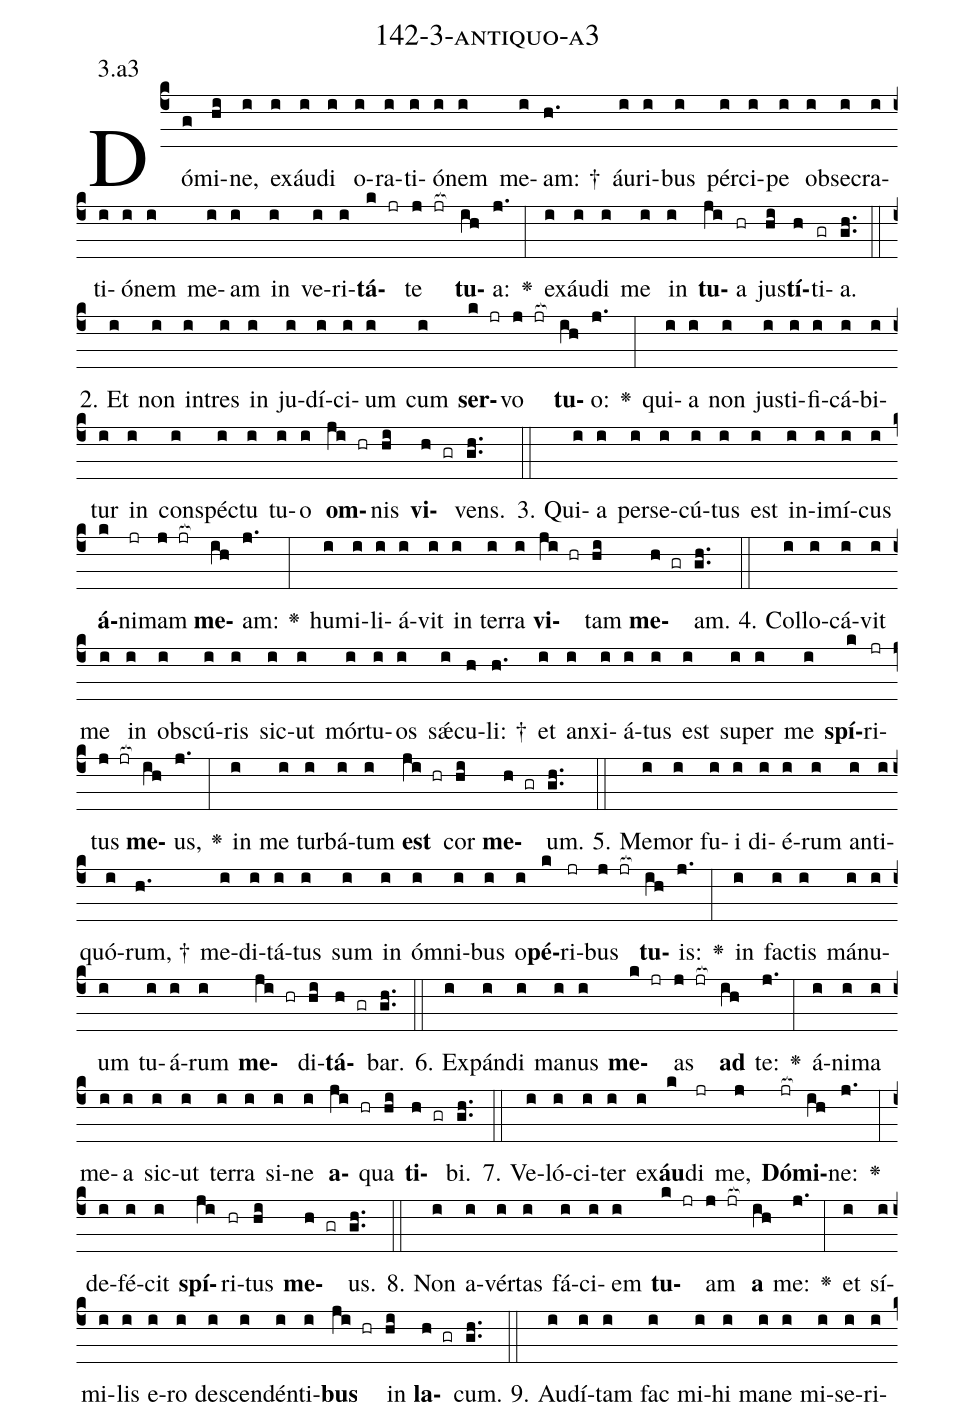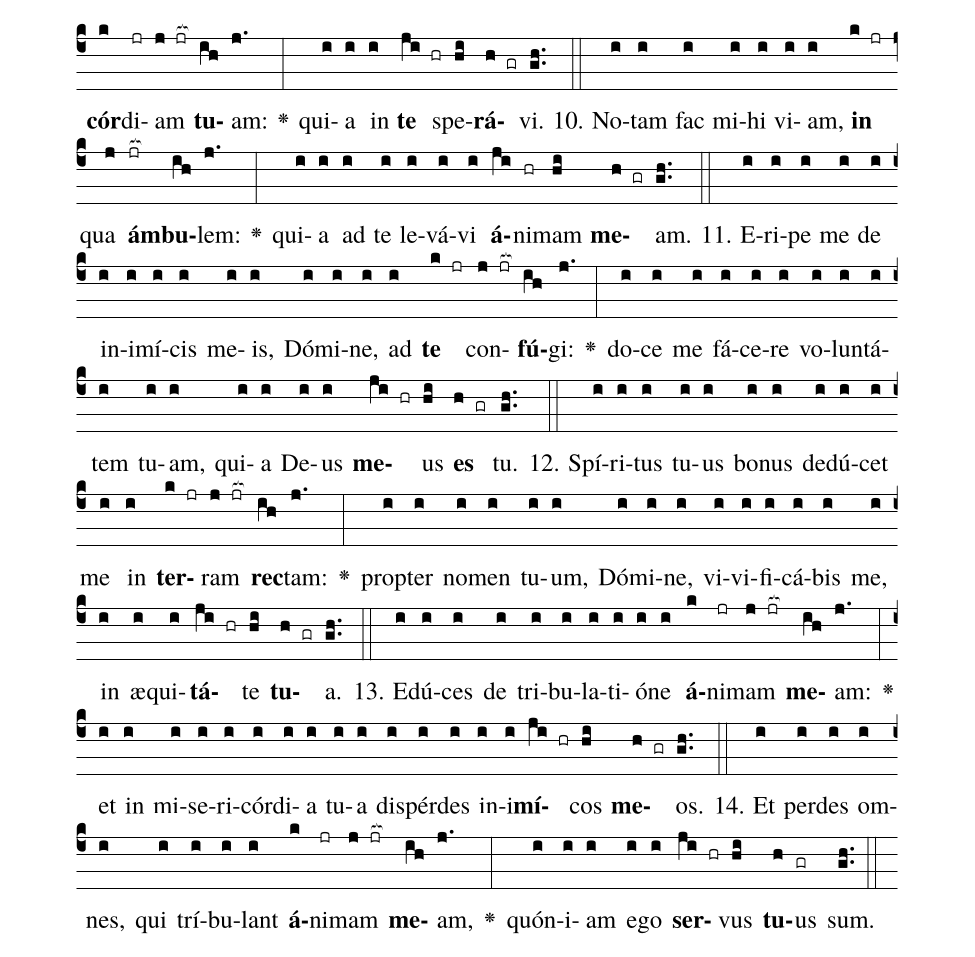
name: 142-3-antiquo-a3;
annotation: 3.a3;
%%
(c4)Dó(g)mi(hi)ne,(i) ex(i)áu(i)di(i) o(i)ra(i)ti(i)ó(i)nem(i) me(i)am: †(h.) áu(i)ri(i)bus(i) pér(i)ci(i)pe(i) ob(i)se(i)cra(i)ti(i)ó(i)nem(i) me(i)am(i) in(i) ve(i)ri(i)<b>tá</b>(k jr)te(j jr[ocb:1{]) <b>tu</b>(ih[ocb:0}])a:(j.) <v>\greheightstar</v>(:) ex(i)áu(i)di(i) me(i) in(i) <b>tu</b>(ji)a(hr) jus(hi)<b>tí</b>(h)ti(gr)a.(gh..) (::)
2. Et(i) non(i) in(i)tres(i) in(i) ju(i)dí(i)ci(i)um(i) cum(i) <b>ser</b>(k jr)vo(j jr[ocb:1{]) <b>tu</b>(ih[ocb:0}])o:(j.) <v>\greheightstar</v>(:) qui(i)a(i) non(i) jus(i)ti(i)fi(i)cá(i)bi(i)tur(i) in(i) con(i)spéc(i)tu(i) tu(i)o(i) <b>om</b>(ji hr)nis(hi) <b>vi</b>(h gr)vens.(gh..) (::)
3. Qui(i)a(i) per(i)se(i)cú(i)tus(i) est(i) in(i)i(i)mí(i)cus(i) <b>á</b>(k)ni(jr)mam(j jr[ocb:1{]) <b>me</b>(ih[ocb:0}])am:(j.) <v>\greheightstar</v>(:) hu(i)mi(i)li(i)á(i)vit(i) in(i) ter(i)ra(i) <b>vi</b>(ji hr)tam(hi) <b>me</b>(h gr)am.(gh..) (::)
4. Col(i)lo(i)cá(i)vit(i) me(i) in(i) obs(i)cú(i)ris(i) sic(i)ut(i) mór(i)tu(i)os(i) sǽ(i)cu(h)li: †(h.) et(i) an(i)xi(i)á(i)tus(i) est(i) su(i)per(i) me(i) <b>spí</b>(k)ri(jr)tus(j jr[ocb:1{]) <b>me</b>(ih[ocb:0}])us,(j.) <v>\greheightstar</v>(:) in(i) me(i) tur(i)bá(i)tum(i) <b>est</b>(ji hr) cor(hi) <b>me</b>(h gr)um.(gh..) (::)
5. Me(i)mor(i) fu(i)i(i) di(i)é(i)rum(i) an(i)ti(i)quó(i)rum, †(h.) me(i)di(i)tá(i)tus(i) sum(i) in(i) óm(i)ni(i)bus(i) o(i)<b>pé</b>(k)ri(jr)bus(j jr[ocb:1{]) <b>tu</b>(ih[ocb:0}])is:(j.) <v>\greheightstar</v>(:) in(i) fac(i)tis(i) má(i)nu(i)um(i) tu(i)á(i)rum(i) <b>me</b>(ji hr)di(hi)<b>tá</b>(h gr)bar.(gh..) (::)
6. Ex(i)pán(i)di(i) ma(i)nus(i) <b>me</b>(k jr)as(j jr[ocb:1{]) <b>ad</b>(ih[ocb:0}]) te:(j.) <v>\greheightstar</v>(:) á(i)ni(i)ma(i) me(i)a(i) sic(i)ut(i) ter(i)ra(i) si(i)ne(i) <b>a</b>(ji hr)qua(hi) <b>ti</b>(h gr)bi.(gh..) (::)
7. Ve(i)ló(i)ci(i)ter(i) ex(i)<b>áu</b>(k)di(jr) me,(j) <b>Dó</b>(jr[ocb:1{])<b>mi</b>(ih[ocb:0}])ne:(j.) <v>\greheightstar</v>(:) de(i)fé(i)cit(i) <b>spí</b>(ji)ri(hr)tus(hi) <b>me</b>(h gr)us.(gh..) (::)
8. Non(i) a(i)vér(i)tas(i) fá(i)ci(i)em(i) <b>tu</b>(k jr)am(j jr[ocb:1{]) <b>a</b>(ih[ocb:0}]) me:(j.) <v>\greheightstar</v>(:) et(i) sí(i)mi(i)lis(i) e(i)ro(i) de(i)scen(i)dén(i)ti(i)<b>bus</b>(ji hr) in(hi) <b>la</b>(h gr)cum.(gh..) (::)
9. Au(i)dí(i)tam(i) fac(i) mi(i)hi(i) ma(i)ne(i) mi(i)se(i)ri(i)<b>cór</b>(k)di(jr)am(j jr[ocb:1{]) <b>tu</b>(ih[ocb:0}])am:(j.) <v>\greheightstar</v>(:) qui(i)a(i) in(i) <b>te</b>(ji hr) spe(hi)<b>rá</b>(h gr)vi.(gh..) (::)
10. No(i)tam(i) fac(i) mi(i)hi(i) vi(i)am,(i) <b>in</b>(k jr) qua(j) <b>ám</b>(jr[ocb:1{])<b>bu</b>(ih[ocb:0}])lem:(j.) <v>\greheightstar</v>(:) qui(i)a(i) ad(i) te(i) le(i)vá(i)vi(i) <b>á</b>(ji)ni(hr)mam(hi) <b>me</b>(h gr)am.(gh..) (::)
11. E(i)ri(i)pe(i) me(i) de(i) in(i)i(i)mí(i)cis(i) me(i)is,(i) Dó(i)mi(i)ne,(i) ad(i) <b>te</b>(k jr) con(j jr[ocb:1{])<b>fú</b>(ih[ocb:0}])gi:(j.) <v>\greheightstar</v>(:) do(i)ce(i) me(i) fá(i)ce(i)re(i) vo(i)lun(i)tá(i)tem(i) tu(i)am,(i) qui(i)a(i) De(i)us(i) <b>me</b>(ji hr)us(hi) <b>es</b>(h gr) tu.(gh..) (::)
12. Spí(i)ri(i)tus(i) tu(i)us(i) bo(i)nus(i) de(i)dú(i)cet(i) me(i) in(i) <b>ter</b>(k jr)ram(j jr[ocb:1{]) <b>rec</b>(ih[ocb:0}])tam:(j.) <v>\greheightstar</v>(:) prop(i)ter(i) no(i)men(i) tu(i)um,(i) Dó(i)mi(i)ne,(i) vi(i)vi(i)fi(i)cá(i)bis(i) me,(i) in(i) æ(i)qui(i)<b>tá</b>(ji hr)te(hi) <b>tu</b>(h gr)a.(gh..) (::)
13. E(i)dú(i)ces(i) de(i) tri(i)bu(i)la(i)ti(i)ó(i)ne(i) <b>á</b>(k)ni(jr)mam(j jr[ocb:1{]) <b>me</b>(ih[ocb:0}])am:(j.) <v>\greheightstar</v>(:) et(i) in(i) mi(i)se(i)ri(i)cór(i)di(i)a(i) tu(i)a(i) dis(i)pér(i)des(i) in(i)i(i)<b>mí</b>(ji hr)cos(hi) <b>me</b>(h gr)os.(gh..) (::)
14. Et(i) per(i)des(i) om(i)nes,(i) qui(i) trí(i)bu(i)lant(i) <b>á</b>(k)ni(jr)mam(j jr[ocb:1{]) <b>me</b>(ih[ocb:0}])am,(j.) <v>\greheightstar</v>(:) quón(i)i(i)am(i) e(i)go(i) <b>ser</b>(ji hr)vus(hi) <b>tu</b>(h)us(gr) sum.(gh..) (::)
